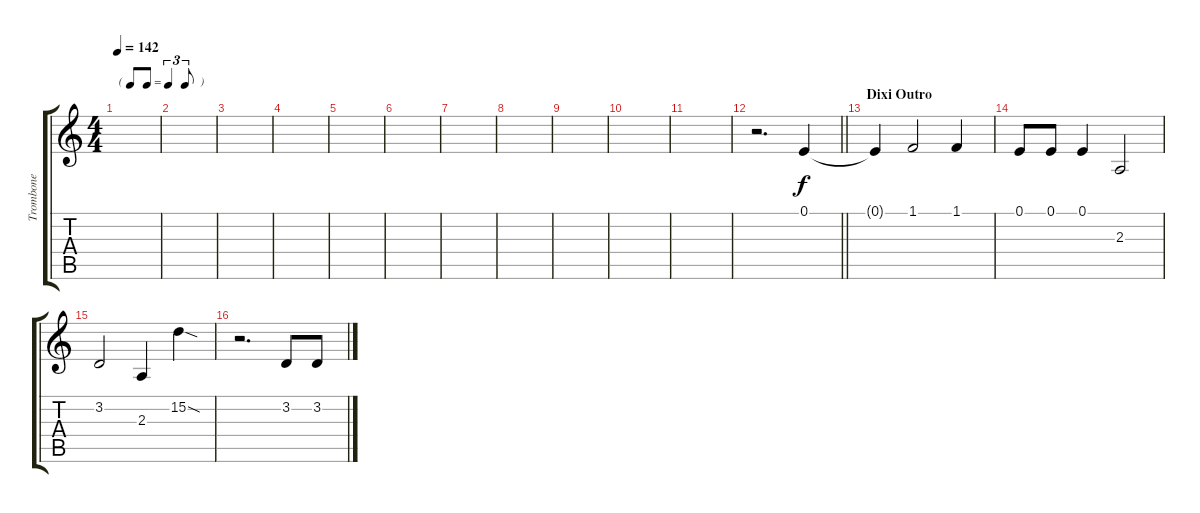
\track ("Trombone" "Trombone") {instrument trombone}
\staff {score tabs}
\tuning (E4 B3 G3 D3 A2 E2) {hide}
\ts (4 4)
\tf triplet8th
\tempo 142
\clef g2
\ks c
|
|
|
|
|
|
|
|
|
|
|
\barLineRight lightlight
r.2{d} 0.1.4 |
\section ("" "Dixi Outro")
0.1{t}.4 1.1.2 1.1.4 |
0.1.8 0.1.8 0.1.4 2.3.2 |
3.2.2 2.3.4 15.2{sod}.4 |
r.2{d} 3.2.8 3.2.8
